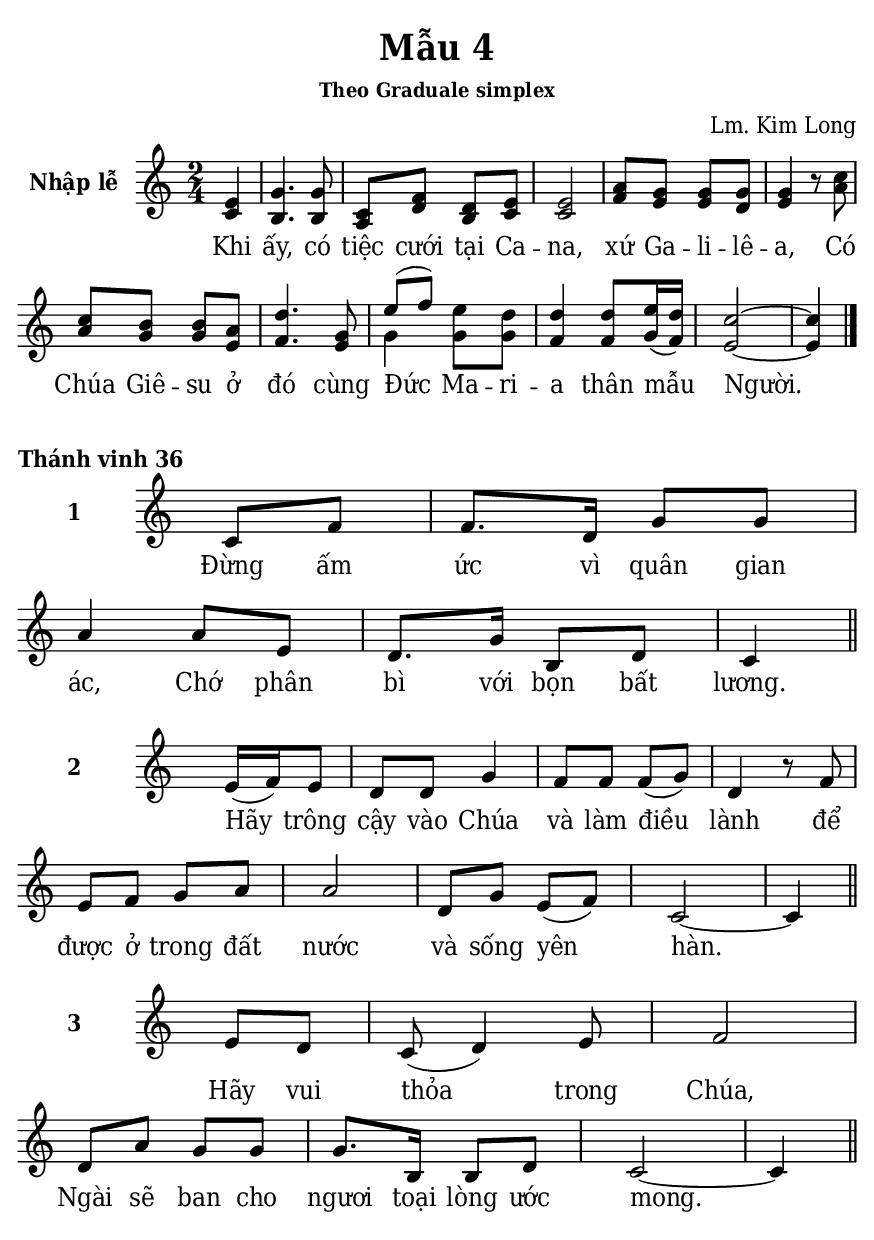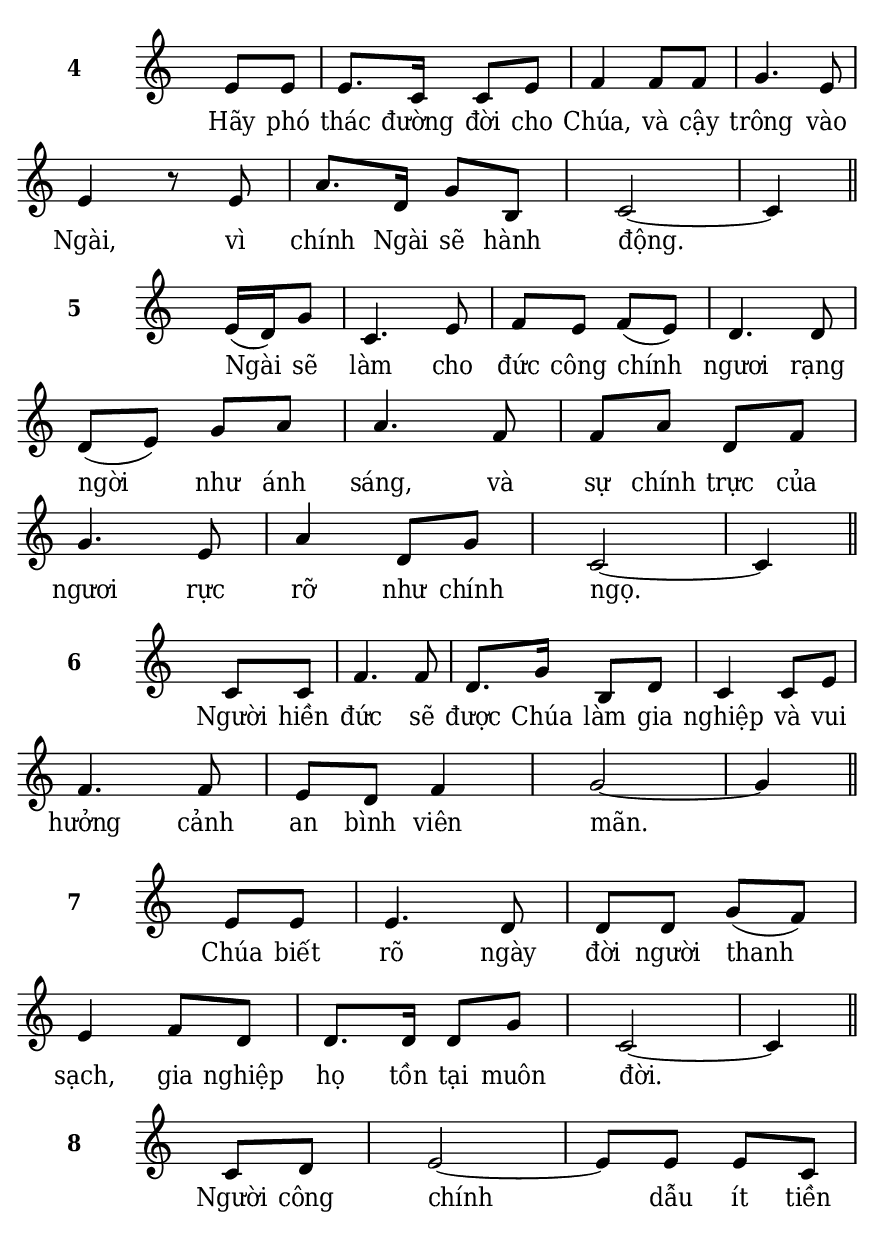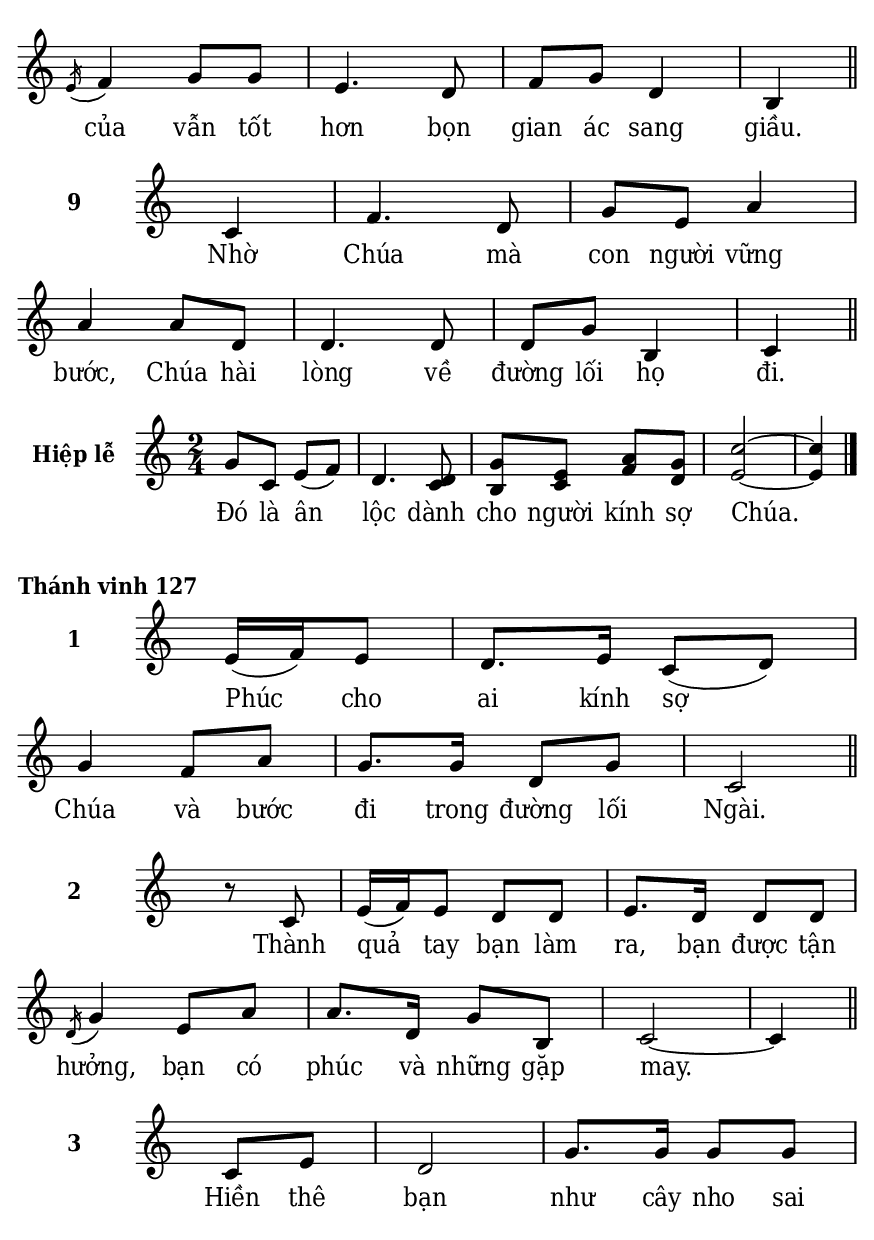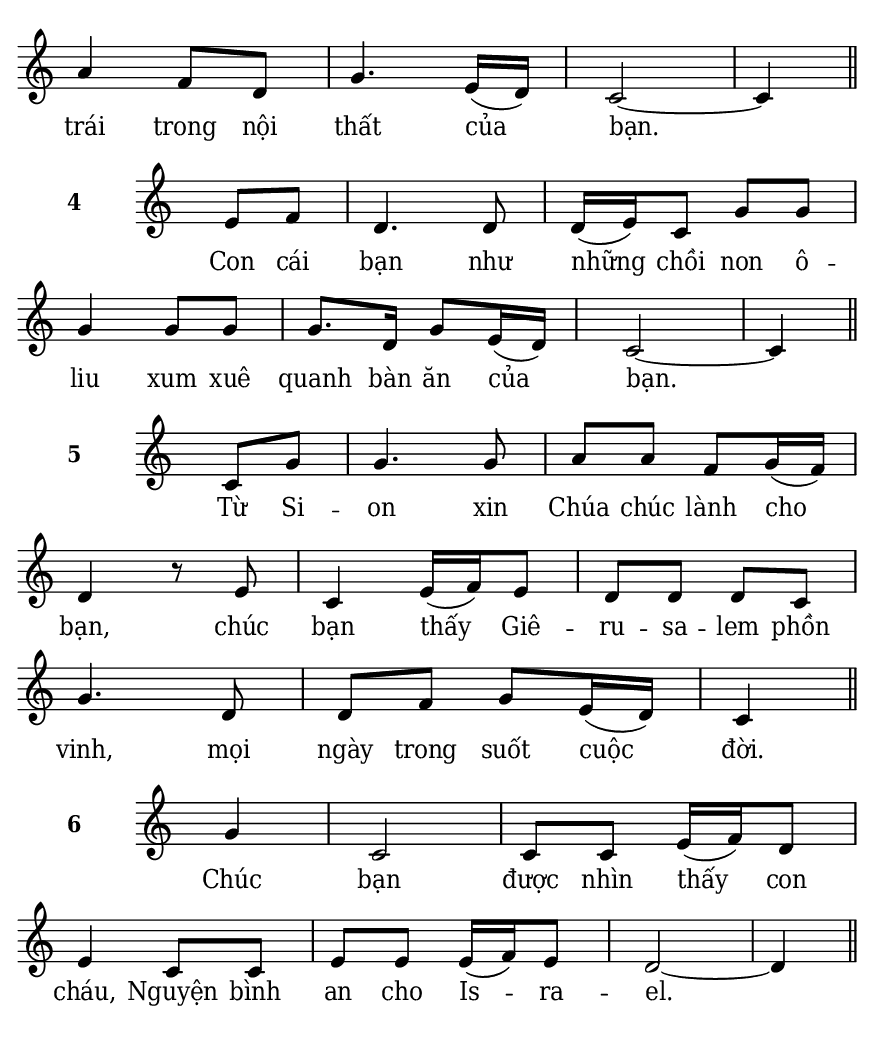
% Cài đặt chung
\version "2.22.1"
\include "english.ly"

\header {
  title = "Mẫu 4"
  subsubtitle = "Theo Graduale simplex"
  composer = "Lm. Kim Long"
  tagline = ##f
}

% Nhạc
nhacMauMot = \relative c' {
  \key c \major
  \time 2/4
  \partial 4
  <<
    {
      e4 |
      g4. g8 |
      c, f d e |
      e2 |
      a8 g g g |
      g4 r8 c |
      c b b a |
      d4. g,8
    }
    {
      c,4 |
      b4. b8 |
      a d b c |
      c2 |
      f8 e e d |
      e4 r8 a |
      a g g e |
      f4. e8
    }
  >>
  <<
    {
      \voiceOne
      e'8 (f)
    }
    \new Voice = "splitpart" {
      \voiceTwo
      g,4
    }
  >>
  \oneVoice
  <<
    {
      e'8 d |
      d4 d8 e16 (d) |
      c2 ~ |
      c4 \bar "|."
    }
    {
      g8 g |
      f4 f8 g16 (f) |
      e2 ~ |
      e4
    }
  >>
}

nhacMauHai = \relative c' {
  \key c \major
  \time 2/4
  \partial 4 c8 f |
  f8. d16 g8 g |
  a4 a8 e |
  d8. g16 b,8 d |
  c4 \bar "||"
}

nhacMauBa = \relative c' {
  \key c \major
  \time 2/4
  \partial 4 e16 (f) e8 |
  d d g4 |
  f8 f f (g) d4 r8 f |
  e f g a |
  a2 |
  d,8 g e (f) |
  c2 ~ |
  c4 \bar "||"
}

nhacMauBon = \relative c' {
  \key c \major
  \time 2/4
  \partial 4 e8 d |
  c (d4) e8 |
  f2 |
  d8 a' g g |
  g8. b,16 b8 d |
  c2 ~ |
  c4 \bar "||"
}

nhacMauNam = \relative c' {
  \key c \major
  \time 2/4
  \partial 4 e8 e |
  e8. c16 c8 e |
  f4 f8 f |
  g4. e8 |
  e4 r8 e |
  a8. d,16 g8 b, |
  c2 ~ |
  c4 \bar "||"
}

nhacMauSau = \relative c' {
  \key c \major
  \time 2/4
  \partial 4 e16 (d) g8 |
  c,4. e8 |
  f e f (e) |
  d4. d8 |
  d (e) g a |
  a4. f8 |
  f a d, f |
  g4. e8 |
  a4 d,8 g |
  c,2 ~ |
  c4 \bar "||"
}

nhacMauBay = \relative c' {
  \key c \major
  \time 2/4
  \partial 4 c8 c |
  f4. f8 |
  d8. g16 b,8 d |
  c4 c8 e |
  f4. f8 |
  e d f4 |
  g2 ~ |
  g4 \bar "||"
}

nhacMauTam = \relative c' {
  \key c \major
  \time 2/4
  \partial 4 e8 e |
  e4. d8 |
  d d g (f) |
  e4 f8 d |
  d8. d16 d8 g |
  c,2 ~ |
  c4 \bar "||"
}

nhacMauChin = \relative c' {
  \key c \major
  \time 2/4
  \partial 4 c8 d |
  e2 ~ |
  e8 e e c |
  \slashedGrace { e16 ( } f4) g8 g |
  e4. d8 |
  f g d4 |
  b \bar "||"
}

nhacMauMuoi = \relative c' {
  \key c \major
  \time 2/4
  \partial 4 c4 |
  f4. d8 |
  g e a4 |
  a a8 d, |
  d4. d8 |
  d g b,4 |
  c \bar "||"
}

nhacMauMuoiMot = \relative c'' {
  \key c \major
  \time 2/4
  g8 c, e (f) |
  d4.
  <<
    {
      d8 |
      g e a g |
      c2 ~ |
      c4 \bar "|."
    }
    {
      c,8 |
      b c f d |
      e2 ~ |
      e4
    }
  >>
}

nhacMauMuoiHai = \relative c' {
  \key c \major
  \time 2/4
  \partial 4 e16 (f) e8 |
  d8. e16 c8 (d) g4 f8 a |
  g8. g16 d8 g |
  c,2 \bar "||"
}

nhacMauMuoiBa = \relative c' {
  \key c \major
  \time 2/4
  \partial 4 r8 c |
  e16 (f) e8 d d |
  e8. d16 d8 d |
  \slashedGrace { d16 ( } g4) e8 a |
  a8. d,16 g8 b, |
  c2 ~ |
  c4 \bar "||"
}


nhacMauMuoiBon = \relative c' {
  \key c \major
  \time 2/4
  \partial 4 c8 e |
  d2 |
  g8. g16 g8 g |
  a4 f8 d |
  g4. e16 (d) |
  c2 ~ |
  c4 \bar "||"
}

nhacMauMuoiLam = \relative c' {
  \key c \major
  \time 2/4
  \partial 4 e8 f |
  d4. d8 |
  d16 (e) c8 g' g |
  g4 g8 g |
  g8. d16 g8 e16 (d) |
  c2 ~ |
  c4 \bar "||"
}

nhacMauMuoiSau = \relative c' {
  \key c \major
  \time 2/4
  \partial 4 c8 g' |
  g4. g8 |
  a a f g16 (f) |
  d4 r8 e |
  c4 e16 (f) e8 |
  d d d c |
  g'4. d8 |
  d f g e16 (d) |
  c4 \bar "||"
}

nhacMauMuoiBay = \relative c'' {
  \key c \major
  \time 2/4
  \partial 4 g4 |
  c,2 |
  c8 c e16 (f) d8 |
  e4 c8 c |
  e e e16 (f) e8 |
  d2 ~ |
  d4 \bar "||"
}


% Lời
loiMauMot = \lyricmode {
  Khi ấy, có tiệc cưới tại Ca -- na, xứ Ga -- li -- lê -- a,
  Có Chúa Giê -- su ở đó cùng Đức Ma -- ri -- a thân mẫu Người.
}

loiMauHai = \lyricmode {
  Đừng ấm ức vì quân gian ác,
  Chớ phân bì với bọn bất lương.
}

loiMauBa = \lyricmode {
  Hãy trông cậy vào Chúa và làm điều lành
  để được ở trong đất nước và sống yên hàn.
}

loiMauBon = \lyricmode {
  Hãy vui thỏa trong Chúa,
  Ngài sẽ ban cho ngươi toại lòng ước mong.
}

loiMauNam = \lyricmode {
  Hãy phó thác đường đời cho Chúa,
  và cậy trông vào Ngài,
  vì chính Ngài sẽ hành động.
}

loiMauSau = \lyricmode {
  Ngài sẽ làm cho đức công chính ngươi rạng ngời như ánh sáng,
  và sự chính trực của ngươi rực rỡ như chính ngọ.
}

loiMauBay = \lyricmode {
  Người hiền đức sẽ được Chúa làm gia nghiệp
  và vui hưởng cảnh an bình viên mãn.
}

loiMauTam = \lyricmode {
  Chúa biết rõ ngày đời người thanh sạch,
  gia nghiệp họ tồn tại muôn đời.
}

loiMauChin = \lyricmode {
  Người công chính dẫu ít tiền của
  vẫn tốt hơn bọn gian ác sang giầu.
}

loiMauMuoi = \lyricmode {
  Nhờ Chúa mà con người vững bước,
  Chúa hài lòng về đường lối họ đi.
}


loiMauMuoiMot = \lyricmode {
  Đó là ân lộc dành cho người kính sợ Chúa.
}


loiMauMuoiHai = \lyricmode {
  Phúc cho ai kính sợ Chúa và bước đi trong đường lối Ngài.
}


loiMauMuoiBa = \lyricmode {
  Thành quả tay bạn làm ra, bạn được tận hưởng,
  bạn có phúc và những gặp may.
}

loiMauMuoiBon = \lyricmode {
  Hiền thê bạn như cây nho sai trái
  trong nội thất của bạn.
}

loiMauMuoiLam = \lyricmode {
  Con cái bạn như những chồi non ô -- liu
  xum xuê quanh bàn ăn của bạn.
}

loiMauMuoiSau = \lyricmode {
  Từ Si -- on xin Chúa chúc lành cho bạn,
  chúc bạn thấy Giê -- ru -- sa -- lem phồn vinh,
  mọi ngày trong suốt cuộc đời.
}

loiMauMuoiBay = \lyricmode {
  Chúc bạn được nhìn thấy con cháu,
  Nguyện bình an cho Is -- ra -- el.
}

% Dàn trang
\paper {
  #(set-paper-size "a5")
  top-margin = 3\mm
  bottom-margin = 3\mm
  left-margin = 3\mm
  right-margin = 3\mm
  indent = #0
  #(define fonts
	 (make-pango-font-tree "Deja Vu Serif Condensed"
	 		       "Deja Vu Serif Condensed"
			       "Deja Vu Serif Condensed"
			       (/ 20 20)))
  print-page-number = ##f
}

\score {
  <<
    \new Staff \with {
      instrumentName = \markup { \bold "Nhập lễ" }} <<
        \clef treble
        \new Voice = beSop {
          \nhacMauMot
        }
      \new Lyrics \lyricsto beSop \loiMauMot
    >>
  >>
  \layout {
    indent = 20
    \override Lyrics.LyricSpace.minimum-distance = #1
    \override LyricHyphen.minimum-distance = #2
    \override Score.BarNumber.break-visibility = ##(#f #f #f)
    \override Score.SpacingSpanner.uniform-stretching = ##t
    ragged-last = ##f
  }
}

\markup {
  \vspace #2
  \bold "Thánh vinh 36"
}

\score {
  <<
    \new Staff \with {
      instrumentName = \markup { \bold "1" }} <<
        \clef treble
        \new Voice = beSop {
          \nhacMauHai
        }
      \new Lyrics \lyricsto beSop \loiMauHai
    >>
  >>
  \layout {
    indent = 20
    \override Staff.TimeSignature.transparent = ##t
    \override Lyrics.LyricSpace.minimum-distance = #1
    \override Score.BarNumber.break-visibility = ##(#f #f #f)
    \override Score.SpacingSpanner.uniform-stretching = ##t
    ragged-last = ##f
  }
}

\score {
  <<
    \new Staff \with {
      instrumentName = \markup { \bold "2" }} <<
        \clef treble
        \new Voice = beSop {
          \nhacMauBa
        }
      \new Lyrics \lyricsto beSop \loiMauBa
    >>
  >>
  \layout {
    indent = 20
    \override Staff.TimeSignature.transparent = ##t
    \override Lyrics.LyricSpace.minimum-distance = #1
    \override Score.BarNumber.break-visibility = ##(#f #f #f)
    \override Score.SpacingSpanner.uniform-stretching = ##t
    ragged-last = ##f
  }
}

\score {
  <<
    \new Staff \with {
      instrumentName = \markup { \bold "3" }} <<
        \clef treble
        \new Voice = beSop {
          \nhacMauBon
        }
      \new Lyrics \lyricsto beSop \loiMauBon
    >>
  >>
  \layout {
    indent = 20
    \override Staff.TimeSignature.transparent = ##t
    \override Lyrics.LyricSpace.minimum-distance = #1
    \override Score.BarNumber.break-visibility = ##(#f #f #f)
    \override Score.SpacingSpanner.uniform-stretching = ##t
    ragged-last = ##f
  }
}


\score {
  <<
    \new Staff \with {
      instrumentName = \markup { \bold "4" }} <<
        \clef treble
        \new Voice = beSop {
          \nhacMauNam
        }
      \new Lyrics \lyricsto beSop \loiMauNam
    >>
  >>
  \layout {
    indent = 20
    \override Staff.TimeSignature.transparent = ##t
    \override Lyrics.LyricSpace.minimum-distance = #1
    \override Score.BarNumber.break-visibility = ##(#f #f #f)
    \override Score.SpacingSpanner.uniform-stretching = ##t
    ragged-last = ##f
  }
}

\score {
  <<
    \new Staff \with {
      instrumentName = \markup { \bold "5" }} <<
        \clef treble
        \new Voice = beSop {
          \nhacMauSau
        }
      \new Lyrics \lyricsto beSop \loiMauSau
    >>
  >>
  \layout {
    indent = 20
    \override Staff.TimeSignature.transparent = ##t
    \override Lyrics.LyricSpace.minimum-distance = #1
    \override Score.BarNumber.break-visibility = ##(#f #f #f)
    \override Score.SpacingSpanner.uniform-stretching = ##t
    ragged-last = ##f
  }
}

\score {
  <<
    \new Staff \with {
      instrumentName = \markup { \bold "6" }} <<
        \clef treble
        \new Voice = beSop {
          \nhacMauBay
        }
      \new Lyrics \lyricsto beSop \loiMauBay
    >>
  >>
  \layout {
    indent = 20
    \override Staff.TimeSignature.transparent = ##t
    \override Lyrics.LyricSpace.minimum-distance = #1
    \override Score.BarNumber.break-visibility = ##(#f #f #f)
    \override Score.SpacingSpanner.uniform-stretching = ##t
    ragged-last = ##f
  }
}

\score {
  <<
    \new Staff \with {
      instrumentName = \markup { \bold "7" }} <<
        \clef treble
        \new Voice = beSop {
          \nhacMauTam
        }
      \new Lyrics \lyricsto beSop \loiMauTam
    >>
  >>
  \layout {
    indent = 20
    \override Staff.TimeSignature.transparent = ##t
    \override Lyrics.LyricSpace.minimum-distance = #1
    \override Score.BarNumber.break-visibility = ##(#f #f #f)
    \override Score.SpacingSpanner.uniform-stretching = ##t
    ragged-last = ##f
  }
}

\score {
  <<
    \new Staff \with {
      instrumentName = \markup { \bold "8" }} <<
        \clef treble
        \new Voice = beSop {
          \nhacMauChin
        }
      \new Lyrics \lyricsto beSop \loiMauChin
    >>
  >>
  \layout {
    indent = 20
    \override Staff.TimeSignature.transparent = ##t
    \override Lyrics.LyricSpace.minimum-distance = #1
    \override Score.BarNumber.break-visibility = ##(#f #f #f)
    \override Score.SpacingSpanner.uniform-stretching = ##t
    ragged-last = ##f
  }
}

\score {
  <<
    \new Staff \with {
      instrumentName = \markup { \bold "9" }} <<
        \clef treble
        \new Voice = beSop {
          \nhacMauMuoi
        }
      \new Lyrics \lyricsto beSop \loiMauMuoi
    >>
  >>
  \layout {
    indent = 20
    \override Staff.TimeSignature.transparent = ##t
    \override Lyrics.LyricSpace.minimum-distance = #1
    \override Score.BarNumber.break-visibility = ##(#f #f #f)
    \override Score.SpacingSpanner.uniform-stretching = ##t
    ragged-last = ##f
  }
}

\score {
  <<
    \new Staff \with {
      instrumentName = \markup { \bold "Hiệp lễ" }} <<
        \clef treble
        \new Voice = beSop {
          \nhacMauMuoiMot
        }
      \new Lyrics \lyricsto beSop \loiMauMuoiMot
    >>
  >>
  \layout {
    indent = 20
    \override Lyrics.LyricSpace.minimum-distance = #1
    \override Score.BarNumber.break-visibility = ##(#f #f #f)
    \override Score.SpacingSpanner.uniform-stretching = ##t
    ragged-last = ##f
  }
}

\markup {
  \vspace #2
  \bold "Thánh vinh 127"
}

\score {
  <<
    \new Staff \with {
      instrumentName = \markup { \bold "1" }} <<
        \clef treble
        \new Voice = beSop {
          \nhacMauMuoiHai
        }
      \new Lyrics \lyricsto beSop \loiMauMuoiHai
    >>
  >>
  \layout {
    indent = 20
    \override Staff.TimeSignature.transparent = ##t
    \override Lyrics.LyricSpace.minimum-distance = #1
    \override Score.BarNumber.break-visibility = ##(#f #f #f)
    \override Score.SpacingSpanner.uniform-stretching = ##t
    ragged-last = ##f
  }
}

\score {
  <<
    \new Staff \with {
      instrumentName = \markup { \bold "2" }} <<
        \clef treble
        \new Voice = beSop {
          \nhacMauMuoiBa
        }
      \new Lyrics \lyricsto beSop \loiMauMuoiBa
    >>
  >>
  \layout {
    indent = 20
    \override Staff.TimeSignature.transparent = ##t
    \override Lyrics.LyricSpace.minimum-distance = #1
    \override Score.BarNumber.break-visibility = ##(#f #f #f)
    \override Score.SpacingSpanner.uniform-stretching = ##t
    ragged-last = ##f
  }
}

\score {
  <<
    \new Staff \with {
      instrumentName = \markup { \bold "3" }} <<
        \clef treble
        \new Voice = beSop {
          \nhacMauMuoiBon
        }
      \new Lyrics \lyricsto beSop \loiMauMuoiBon
    >>
  >>
  \layout {
    indent = 20
    \override Staff.TimeSignature.transparent = ##t
    \override Lyrics.LyricSpace.minimum-distance = #1
    \override Score.BarNumber.break-visibility = ##(#f #f #f)
    \override Score.SpacingSpanner.uniform-stretching = ##t
    ragged-last = ##f
  }
}

\score {
  <<
    \new Staff \with {
      instrumentName = \markup { \bold "4" }} <<
        \clef treble
        \new Voice = beSop {
          \nhacMauMuoiLam
        }
      \new Lyrics \lyricsto beSop \loiMauMuoiLam
    >>
  >>
  \layout {
    indent = 20
    \override Staff.TimeSignature.transparent = ##t
    \override Lyrics.LyricSpace.minimum-distance = #1
    \override Score.BarNumber.break-visibility = ##(#f #f #f)
    \override Score.SpacingSpanner.uniform-stretching = ##t
    ragged-last = ##f
  }
}

\score {
  <<
    \new Staff \with {
      instrumentName = \markup { \bold "5" }} <<
        \clef treble
        \new Voice = beSop {
          \nhacMauMuoiSau
        }
      \new Lyrics \lyricsto beSop \loiMauMuoiSau
    >>
  >>
  \layout {
    indent = 20
    \override Staff.TimeSignature.transparent = ##t
    \override Lyrics.LyricSpace.minimum-distance = #1
    \override LyricHyphen.minimum-distance = #2
    \override Score.BarNumber.break-visibility = ##(#f #f #f)
    \override Score.SpacingSpanner.uniform-stretching = ##t
    ragged-last = ##f
  }
}

\score {
  <<
    \new Staff \with {
      instrumentName = \markup { \bold "6" }} <<
        \clef treble
        \new Voice = beSop {
          \nhacMauMuoiBay
        }
      \new Lyrics \lyricsto beSop \loiMauMuoiBay
    >>
  >>
  \layout {
    indent = 20
    \override Staff.TimeSignature.transparent = ##t
    \override Lyrics.LyricSpace.minimum-distance = #1
    \override Score.BarNumber.break-visibility = ##(#f #f #f)
    \override Score.SpacingSpanner.uniform-stretching = ##t
    ragged-last = ##f
  }
}
